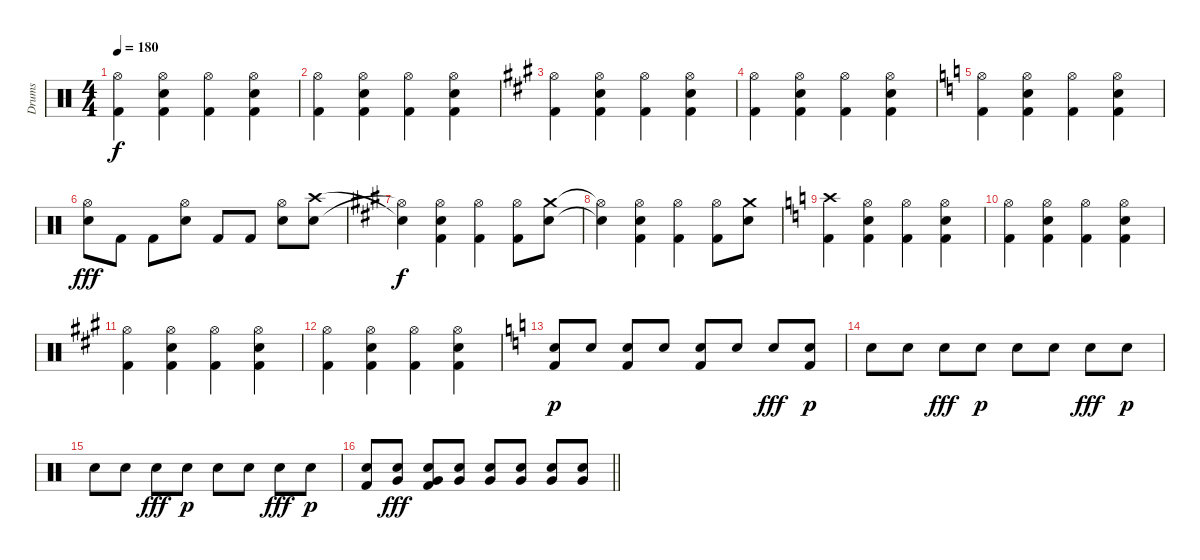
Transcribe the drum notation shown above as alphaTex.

\track ("Drums" "Drums") {instrument percussion}
\staff {score}
\articulation defaults
\ts (4 4)
\tempo 180
\clef neutral
\ks c
("Hi-Hat (open)" "Kick (hit) 2").4{dy f} ("Hi-Hat (open)" "Electric Snare (hit)" "Kick (hit) 2").4 ("Hi-Hat (open)" "Kick (hit) 2").4 ("Hi-Hat (open)" "Electric Snare (hit)" "Kick (hit) 2").4 |
("Hi-Hat (open)" "Kick (hit) 2").4 ("Hi-Hat (open)" "Electric Snare (hit)" "Kick (hit) 2").4 ("Hi-Hat (open)" "Kick (hit) 2").4 ("Hi-Hat (open)" "Electric Snare (hit)" "Kick (hit) 2").4 |
\ks a
("Hi-Hat (open)" "Kick (hit) 2").4 ("Hi-Hat (open)" "Electric Snare (hit)" "Kick (hit) 2").4 ("Hi-Hat (open)" "Kick (hit) 2").4 ("Hi-Hat (open)" "Electric Snare (hit)" "Kick (hit) 2").4 |
("Hi-Hat (open)" "Kick (hit) 2").4 ("Hi-Hat (open)" "Electric Snare (hit)" "Kick (hit) 2").4 ("Hi-Hat (open)" "Kick (hit) 2").4 ("Hi-Hat (open)" "Electric Snare (hit)" "Kick (hit) 2").4 |
\ks c
("Hi-Hat (open)" "Kick (hit) 2").4 ("Hi-Hat (open)" "Electric Snare (hit)" "Kick (hit) 2").4 ("Hi-Hat (open)" "Kick (hit) 2").4 ("Hi-Hat (open)" "Electric Snare (hit)" "Kick (hit) 2").4 |
("Hi-Hat (open)" "Electric Snare (hit)").8{dy fff} "Kick (hit) 2".8 "Kick (hit) 2".8 ("Hi-Hat (open)" "Electric Snare (hit)").8 "Kick (hit) 2".8 "Kick (hit) 2".8 ("Hi-Hat (open)" "Electric Snare (hit)").8 ("Crash high (hit)" "Electric Snare (hit)").8 |
\ks a
("Snare (hit)"{t} "Hi-Hat (open)"{t}).4{dy f} ("Hi-Hat (open)" "Electric Snare (hit)" "Kick (hit) 2").4 ("Hi-Hat (open)" "Kick (hit) 2").4 ("Hi-Hat (open)" "Kick (hit) 2").8 ("Crash medium (hit)" "Electric Snare (hit)").8 |
("Hi-Hat (open)"{t} "Snare (hit)"{t}).4 ("Hi-Hat (open)" "Electric Snare (hit)" "Kick (hit) 2").4 ("Hi-Hat (open)" "Kick (hit) 2").4 ("Hi-Hat (open)" "Kick (hit) 2").8 ("Crash medium (hit)" "Electric Snare (hit)").8 |
\ks c
("Crash high (hit)" "Kick (hit) 2").4 ("Hi-Hat (open)" "Electric Snare (hit)" "Kick (hit) 2").4 ("Hi-Hat (open)" "Kick (hit) 2").4 ("Hi-Hat (open)" "Electric Snare (hit)" "Kick (hit) 2").4 |
("Hi-Hat (open)" "Kick (hit) 2").4 ("Hi-Hat (open)" "Electric Snare (hit)" "Kick (hit) 2").4 ("Hi-Hat (open)" "Kick (hit) 2").4 ("Hi-Hat (open)" "Electric Snare (hit)" "Kick (hit) 2").4 |
\ks a
("Hi-Hat (open)" "Kick (hit) 2").4 ("Hi-Hat (open)" "Electric Snare (hit)" "Kick (hit) 2").4 ("Hi-Hat (open)" "Kick (hit) 2").4 ("Hi-Hat (open)" "Electric Snare (hit)" "Kick (hit) 2").4 |
("Hi-Hat (open)" "Kick (hit) 2").4 ("Hi-Hat (open)" "Electric Snare (hit)" "Kick (hit) 2").4 ("Hi-Hat (open)" "Kick (hit) 2").4 ("Hi-Hat (open)" "Electric Snare (hit)" "Kick (hit) 2").4 |
\ks c
("Electric Snare (hit)" "Kick (hit) 2").8{dy p} "Electric Snare (hit)".8 ("Electric Snare (hit)" "Kick (hit) 2").8 "Electric Snare (hit)".8 ("Electric Snare (hit)" "Kick (hit) 2").8 "Electric Snare (hit)".8 "Electric Snare (hit)".8{dy fff} ("Electric Snare (hit)" "Kick (hit) 2").8{dy p} |
"Electric Snare (hit)".8 "Electric Snare (hit)".8 "Electric Snare (hit)".8{dy fff} "Electric Snare (hit)".8{dy p} "Electric Snare (hit)".8 "Electric Snare (hit)".8 "Electric Snare (hit)".8{dy fff} "Electric Snare (hit)".8{dy p} |
"Electric Snare (hit)".8 "Electric Snare (hit)".8 "Electric Snare (hit)".8{dy fff} "Electric Snare (hit)".8{dy p} "Electric Snare (hit)".8 "Electric Snare (hit)".8 "Electric Snare (hit)".8{dy fff} "Electric Snare (hit)".8{dy p} |
\barLineRight lightlight
("Electric Snare (hit)" "Kick (hit) 2").8 ("Very Low Tom (hit)" "Electric Snare (hit)").8{dy fff} ("Very Low Tom (hit)" "Electric Snare (hit)" "Kick (hit) 2").8 ("Very Low Tom (hit)" "Electric Snare (hit)").8 ("Very Low Tom (hit)" "Electric Snare (hit)").8 ("Very Low Tom (hit)" "Electric Snare (hit)").8 ("Very Low Tom (hit)" "Electric Snare (hit)").8 ("Very Low Tom (hit)" "Electric Snare (hit)").8
